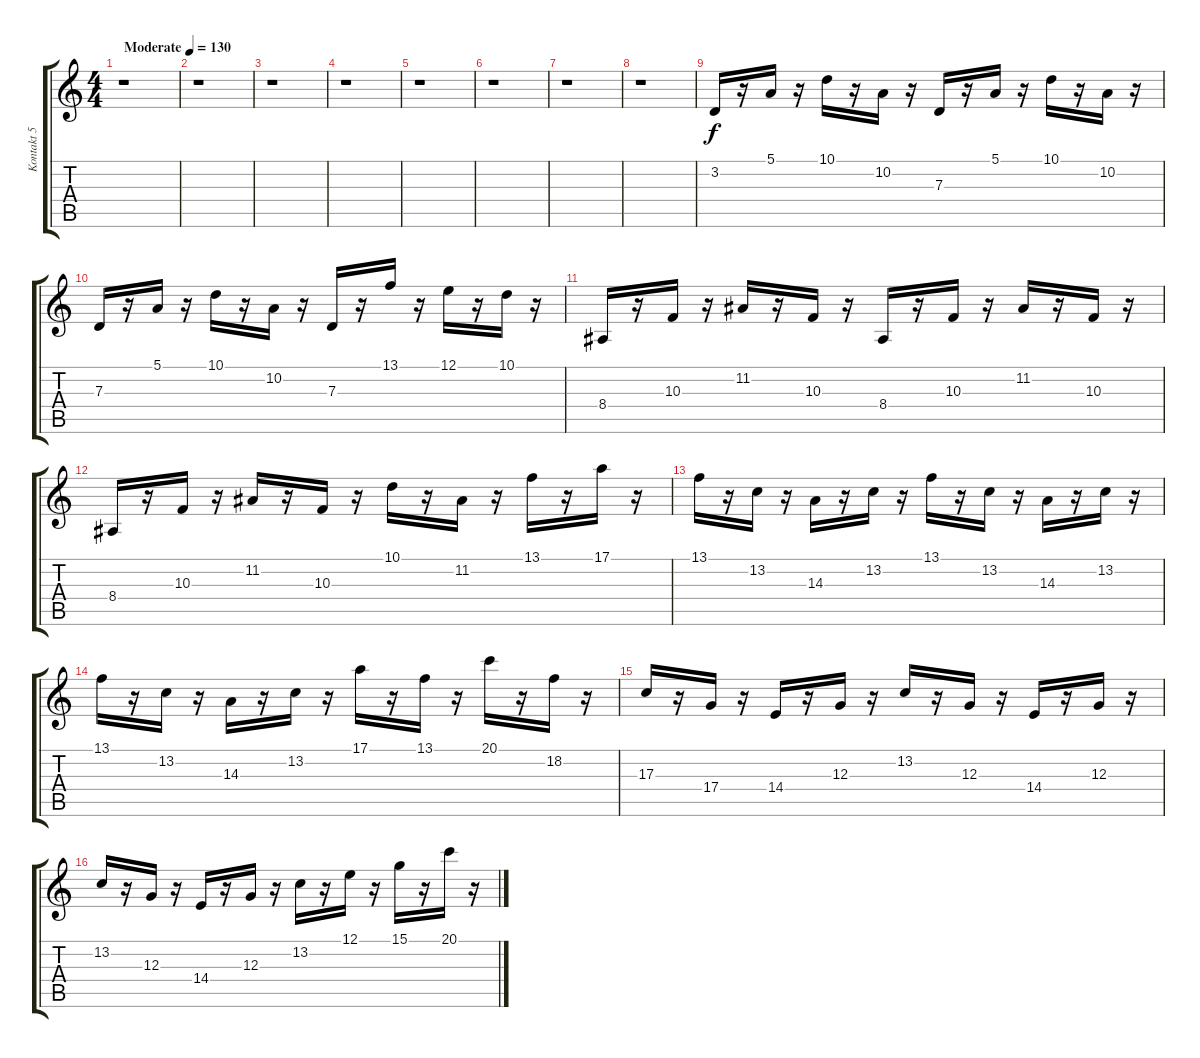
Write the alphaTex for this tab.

\track ("Kontakt 5 (MIDI)" "Kontakt 5 ") {instrument stringensemble1}
\staff {score tabs}
\tuning (E4 B3 G3 D3 A2 E2) {hide}
\ts (4 4)
\tempo (130 "Moderate")
\clef g2
\ks c
r.1{dy f instrument stringensemble1} |
r.1 |
r.1 |
r.1 |
r.1 |
r.1 |
r.1 |
r.1 |
3.2.16 r.16 5.1.16 r.16 10.1.16 r.16 10.2.16 r.16 7.3.16 r.16 5.1.16 r.16 10.1.16 r.16 10.2.16 r.16 |
7.3.16 r.16 5.1.16 r.16 10.1.16 r.16 10.2.16 r.16 7.3.16 r.16 13.1.16 r.16 12.1.16 r.16 10.1.16 r.16 |
8.4.16 r.16 10.3.16 r.16 11.2.16 r.16 10.3.16 r.16 8.4.16 r.16 10.3.16 r.16 11.2.16 r.16 10.3.16 r.16 |
8.4.16 r.16 10.3.16 r.16 11.2.16 r.16 10.3.16 r.16 10.1.16 r.16 11.2.16 r.16 13.1.16 r.16 17.1.16 r.16 |
13.1.16 r.16 13.2.16 r.16 14.3.16 r.16 13.2.16 r.16 13.1.16 r.16 13.2.16 r.16 14.3.16 r.16 13.2.16 r.16 |
13.1.16 r.16 13.2.16 r.16 14.3.16 r.16 13.2.16 r.16 17.1.16 r.16 13.1.16 r.16 20.1.16 r.16 18.2.16 r.16 |
17.3.16 r.16 17.4.16 r.16 14.4.16 r.16 12.3.16 r.16 13.2.16 r.16 12.3.16 r.16 14.4.16 r.16 12.3.16 r.16 |
13.2.16 r.16 12.3.16 r.16 14.4.16 r.16 12.3.16 r.16 13.2.16 r.16 12.1.16 r.16 15.1.16 r.16 20.1.16 r.16
